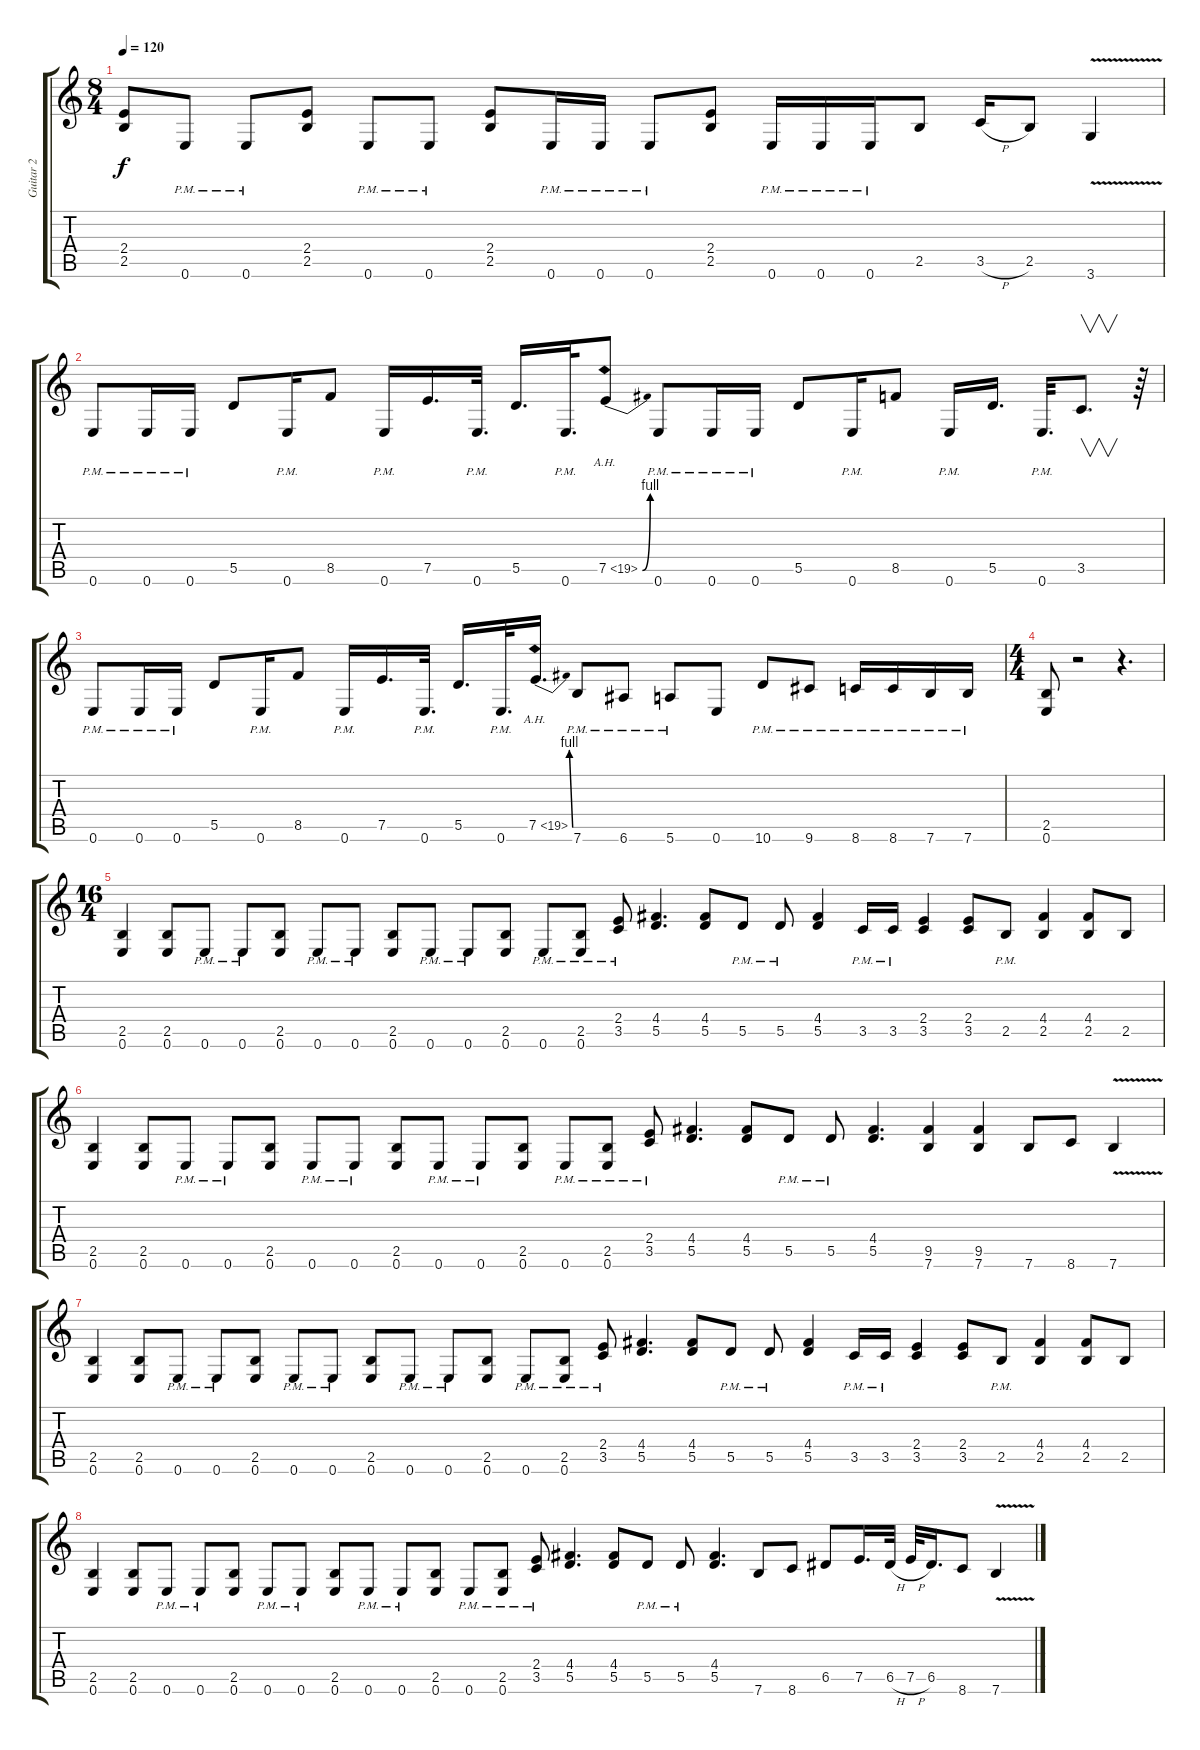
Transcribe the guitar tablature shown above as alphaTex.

\track ("Guitar 2" "Guitar 2") {instrument overdrivenguitar}
\staff {score tabs}
\tuning (E4 B3 G3 D3 A2 E2) {hide}
\ts (8 4)
\tempo 120
\clef g2
\ks c
(2.4 2.5).8{dy f} 0.6{pm}.8 0.6{pm}.8 (2.4 2.5).8 0.6{pm}.8 0.6{pm}.8 (2.4 2.5).8 0.6{pm}.16 0.6{pm}.16 0.6{pm}.8 (2.4 2.5).8 0.6{pm}.16 0.6{pm}.16 0.6{pm}.16 2.5.8 3.5{h}.16 2.5.8 3.6{v}.4 |
0.6{pm}.8 0.6{pm}.16 0.6{pm}.16 5.5.8 0.6{pm}.16 8.5.8 0.6{pm}.16 7.5.16{d} 0.6{pm}.32{d} 5.5.16{d} 0.6{pm}.32{d} 7.5{be (bend 0 0 60 4) ah 12}.8 0.6{pm}.8 0.6{pm}.16 0.6{pm}.16 5.5.8 0.6{pm}.16 8.5.8 0.6{pm}.16 5.5.16{d} 0.6{pm}.32{d} 3.5.8{v d} r.64 |
0.6{pm}.8 0.6{pm}.16 0.6{pm}.16 5.5.8 0.6{pm}.16 8.5.8 0.6{pm}.16 7.5.16{d} 0.6{pm}.32{d} 5.5.16{d} 0.6{pm}.32{d} 7.5{be (bend 0 0 60 4) ah 12}.16{d} 7.6{pm}.8 6.6{pm}.8 5.6{pm}.8 0.6.8 10.6{pm}.8 9.6{pm}.8 8.6{pm}.16 8.6{pm}.16 7.6{pm}.16 7.6{pm}.16 |
\ts (4 4)
(2.5 0.6).8 r.2 r.4{d} |
\ts (16 4)
(2.5 0.6).4 (2.5 0.6).8 0.6{pm}.8 0.6{pm}.8 (2.5 0.6).8 0.6{pm}.8 0.6{pm}.8 (2.5 0.6).8 0.6{pm}.8 0.6{pm}.8 (2.5 0.6).8 0.6{pm}.8 (2.5{pm} 0.6{pm}).8 (2.4{pm} 3.5{pm}).8 (4.4 5.5).4{d} (4.4 5.5).8 5.5{pm}.8 5.5{pm}.8 (4.4 5.5).4 3.5{pm}.16 3.5{pm}.16 (2.4 3.5).4 (2.4 3.5).8 2.5{pm}.8 (4.4 2.5).4 (4.4 2.5).8 2.5.8 |
(2.5 0.6).4 (2.5 0.6).8 0.6{pm}.8 0.6{pm}.8 (2.5 0.6).8 0.6{pm}.8 0.6{pm}.8 (2.5 0.6).8 0.6{pm}.8 0.6{pm}.8 (2.5 0.6).8 0.6{pm}.8 (2.5{pm} 0.6{pm}).8 (2.4{pm} 3.5{pm}).8 (4.4 5.5).4{d} (4.4 5.5).8 5.5{pm}.8 5.5{pm}.8 (4.4 5.5).4{d} (9.5 7.6).4 (9.5 7.6).4 7.6.8 8.6.8 7.6{v}.4 |
(2.5 0.6).4 (2.5 0.6).8 0.6{pm}.8 0.6{pm}.8 (2.5 0.6).8 0.6{pm}.8 0.6{pm}.8 (2.5 0.6).8 0.6{pm}.8 0.6{pm}.8 (2.5 0.6).8 0.6{pm}.8 (2.5{pm} 0.6{pm}).8 (2.4{pm} 3.5{pm}).8 (4.4 5.5).4{d} (4.4 5.5).8 5.5{pm}.8 5.5{pm}.8 (4.4 5.5).4 3.5{pm}.16 3.5{pm}.16 (2.4 3.5).4 (2.4 3.5).8 2.5{pm}.8 (4.4 2.5).4 (4.4 2.5).8 2.5.8 |
(2.5 0.6).4 (2.5 0.6).8 0.6{pm}.8 0.6{pm}.8 (2.5 0.6).8 0.6{pm}.8 0.6{pm}.8 (2.5 0.6).8 0.6{pm}.8 0.6{pm}.8 (2.5 0.6).8 0.6{pm}.8 (2.5{pm} 0.6{pm}).8 (2.4{pm} 3.5{pm}).8 (4.4 5.5).4{d} (4.4 5.5).8 5.5{pm}.8 5.5{pm}.8 (4.4 5.5).4{d} 7.6.8 8.6.8 6.5.8 7.5.16{d} 6.5{h}.32 7.5{h}.32 6.5.16{d} 8.6.8 7.6{v}.4
